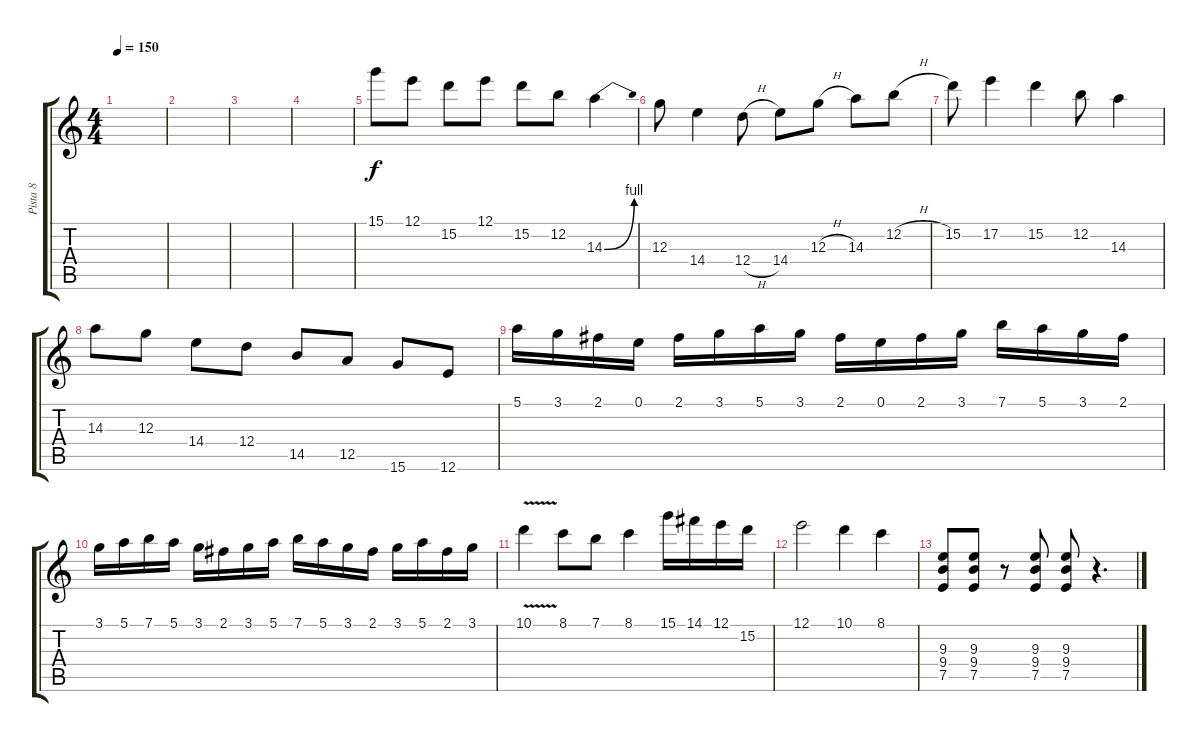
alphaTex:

\track ("Pista 8" "Pista 8") {instrument distortionguitar}
\staff {score tabs}
\tuning (E4 B3 G3 D3 A2 E2) {hide}
\ts (4 4)
\tempo 150
\clef g2
\ks c
|
|
|
|
15.1.8{volume 15} 12.1.8 15.2.8 12.1.8 15.2.8 12.2.8 14.3{be (bend 0 0 60 4)}.4 |
12.3.8 14.4.4 12.4{h}.8 14.4.8 12.3{h}.8 14.3.8 12.2{h}.8 |
15.2.8 17.2.4 15.2.4 12.2.8 14.3.4 |
14.3.8 12.3.8 14.4.8 12.4.8 14.5.8 12.5.8 15.6.8 12.6.8 |
5.1.16 3.1.16 2.1.16 0.1.16 2.1.16 3.1.16 5.1.16 3.1.16 2.1.16 0.1.16 2.1.16 3.1.16 7.1.16 5.1.16 3.1.16 2.1.16 |
3.1.16 5.1.16 7.1.16 5.1.16 3.1.16 2.1.16 3.1.16 5.1.16 7.1.16 5.1.16 3.1.16 2.1.16 3.1.16 5.1.16 2.1.16 3.1.16 |
10.1{v}.4 8.1.8 7.1.8 8.1.4 15.1.16 14.1.16 12.1.16 15.2.16 |
12.1.2 10.1.4 8.1.4 |
(9.3 9.4 7.5).8 (9.3 9.4 7.5).8 r.8 (9.3 9.4 7.5).8 (9.3 9.4 7.5).8 r.4{d}
